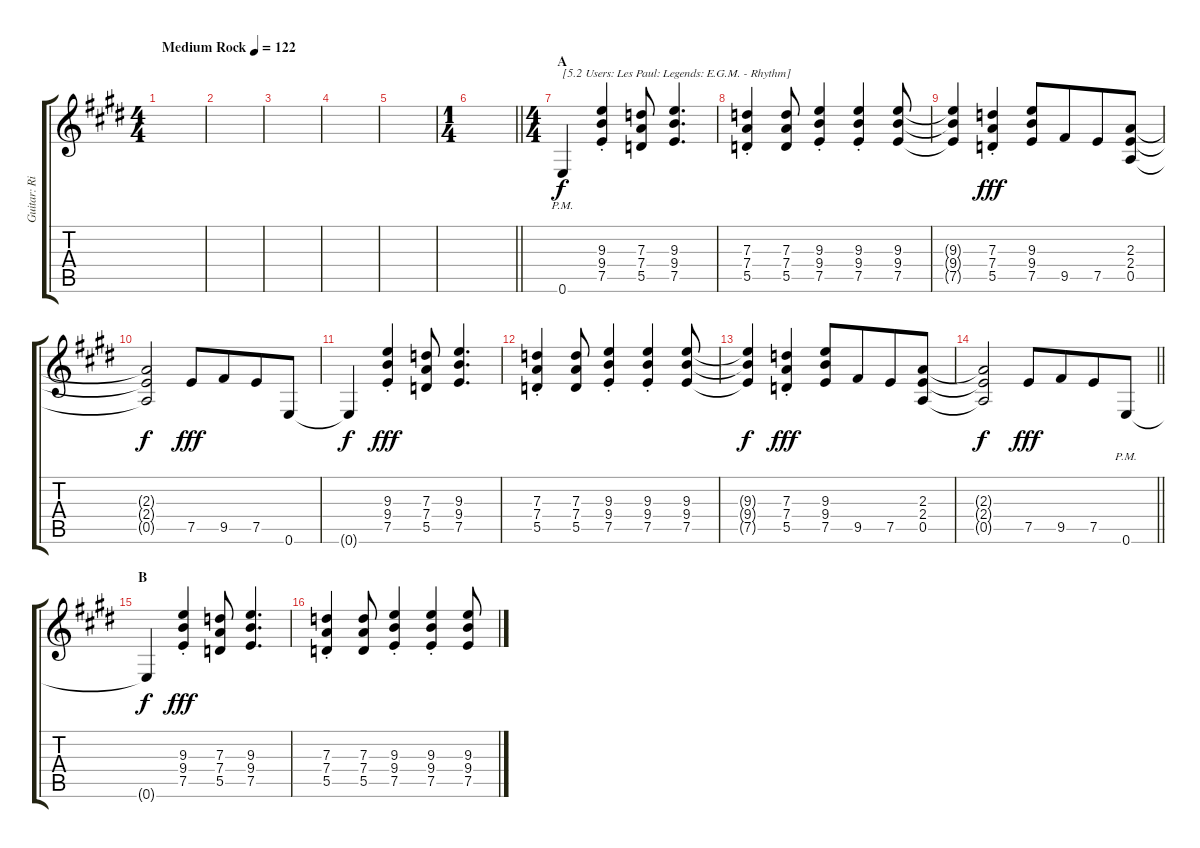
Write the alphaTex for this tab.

\track ("Guitar: Rik" "Guitar: Ri") {instrument distortionguitar}
\staff {score tabs}
\tuning (E4 B3 G3 D3 A2 E2) {hide}
\ts (4 4)
\tempo (122 "Medium Rock")
\clef g2
\ks e
|
|
|
|
|
\ts (1 4)
\barLineRight lightlight
|
\ts (4 4)
\section ("" "A")
0.6{pm}.4{txt "[5.2 Users: Les Paul: Legends: E.G.M. - Rhythm]"} (9.3{st} 9.4{st} 7.5{st}).4 (7.3 7.4 5.5).8 (9.3 9.4 7.5).4{d} |
(7.3{st} 7.4{st} 5.5{st}).4 (7.3 7.4 5.5).8 (9.3{st} 9.4{st} 7.5{st}).4 (9.3{st} 9.4{st} 7.5{st}).4 (9.3 9.4 7.5).8 |
(9.3{t} 9.4{t} 7.5{t}).4{dy f} (7.3{st} 7.4{st} 5.5{st}).4{dy fff} (9.3 9.4 7.5).8 9.5.8{beam merge} 7.5.8 (2.3 2.4 0.5).8 |
(2.3{t} 2.4{t} 0.5{t}).2{dy f} 7.5.8{dy fff} 9.5.8{beam merge} 7.5.8 0.6.8 |
0.6{t}.4{dy f} (9.3{st} 9.4{st} 7.5{st}).4{dy fff} (7.3 7.4 5.5).8 (9.3 9.4 7.5).4{d} |
(7.3{st} 7.4{st} 5.5{st}).4 (7.3 7.4 5.5).8 (9.3{st} 9.4{st} 7.5{st}).4 (9.3{st} 9.4{st} 7.5{st}).4 (9.3 9.4 7.5).8 |
(9.3{t} 9.4{t} 7.5{t}).4{dy f} (7.3{st} 7.4{st} 5.5{st}).4{dy fff} (9.3 9.4 7.5).8 9.5.8{beam merge} 7.5.8 (2.3 2.4 0.5).8 |
\barLineRight lightlight
(2.3{t} 2.4{t} 0.5{t}).2{dy f} 7.5.8{dy fff} 9.5.8{beam merge} 7.5.8 0.6{pm}.8 |
\section ("" "B")
0.6{t}.4{dy f} (9.3{st} 9.4{st} 7.5{st}).4{dy fff} (7.3 7.4 5.5).8 (9.3 9.4 7.5).4{d} |
(7.3{st} 7.4{st} 5.5{st}).4 (7.3 7.4 5.5).8 (9.3{st} 9.4{st} 7.5{st}).4 (9.3{st} 9.4{st} 7.5{st}).4 (9.3 9.4 7.5).8
